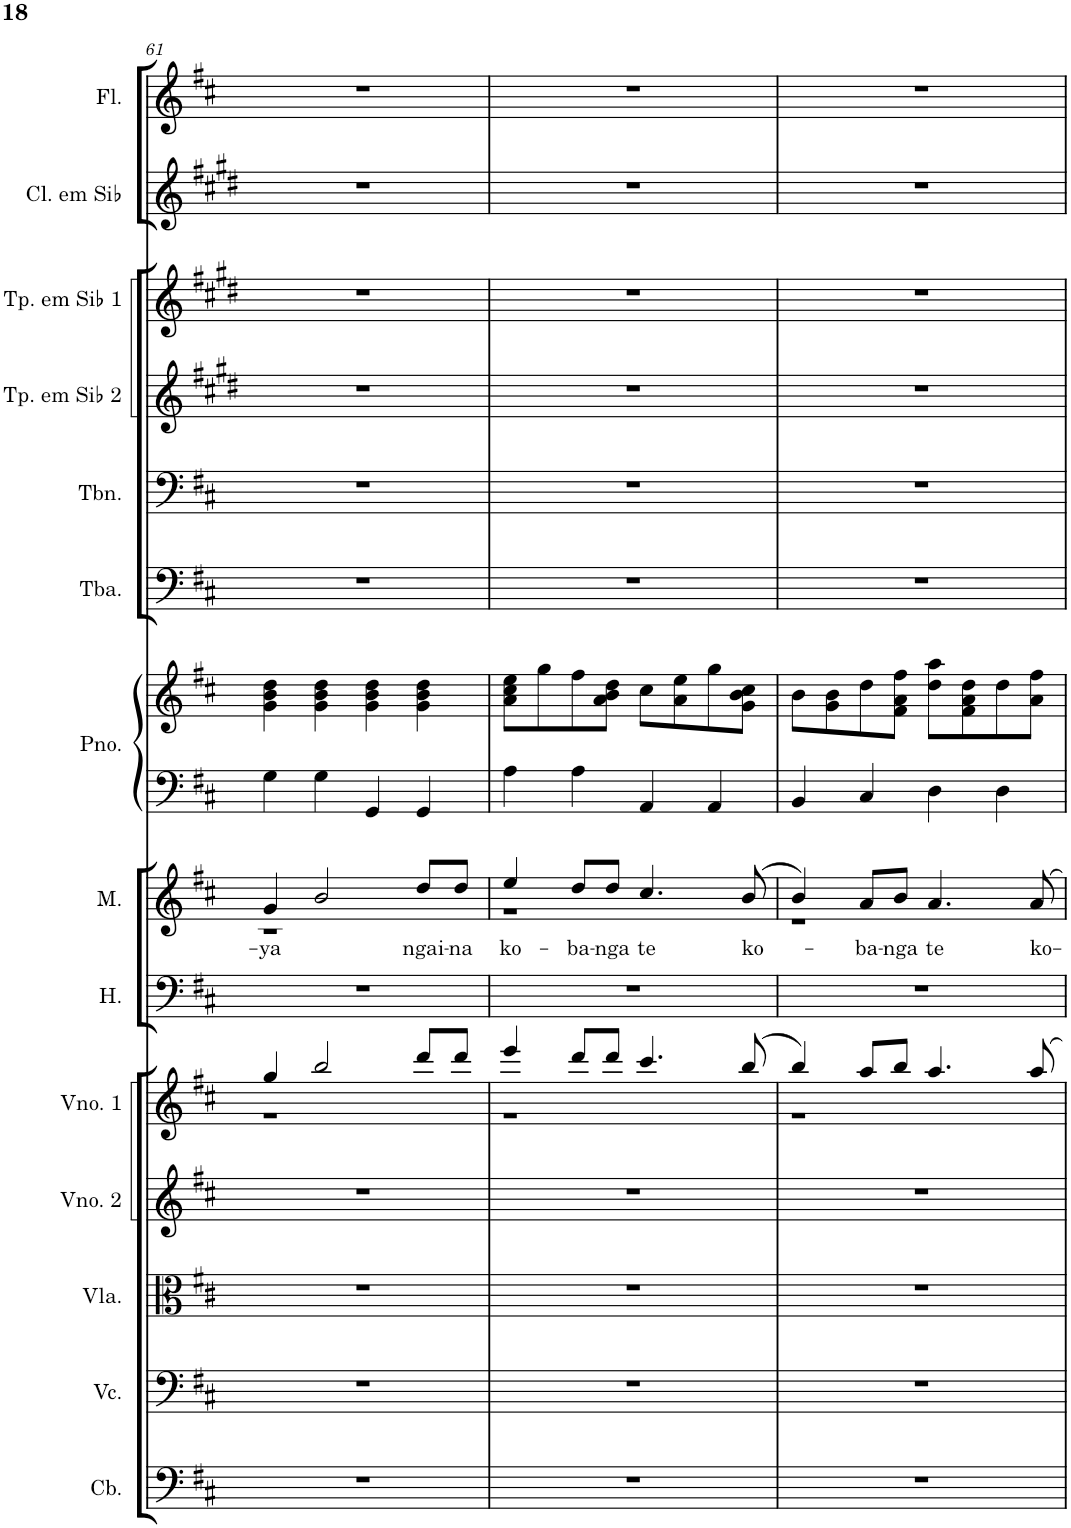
**kern	**kern	**kern	**kern	**kern	**kern	**kern	**text	**kern	**kern	**kern	**kern	**kern	**kern	**kern	**kern
*part14	*part13	*part12	*part11	*part10	*part9	*part8	*part8	*part7	*part7	*part6	*part5	*part4	*part3	*part2	*part1
*staff15	*staff14	*staff13	*staff12	*staff11	*staff10	*staff9	*staff9	*staff8	*staff7	*staff6	*staff5	*staff4	*staff3	*staff2	*staff1
*I"Contrabaixo	*I"Violoncelo	*I"Viola	*I"Violino 2	*I"Violino 1	*I"Homens	*I"Senhoras	*	*I"Piano	*	*I"Tuba	*I"Trombone	*I"Trompete em Sib 2	*I"Trompete em Sib 1	*I"Clarinete em Sib	*I"Flauta Transversal
*I'Cb.	*I'Vc.	*I'Vla.	*I'Vno. 2	*I'Vno. 1	*I'H.	*	*	*I'Pno.	*	*I'Tba.	*I'Tbn.	*I'Tp. em Sib 2	*I'Tp. em Sib 1	*I'Cl. em Sib	*I'Fl.
!!LO:PB:g=z
*clefF4	*clefF4	*clefC3	*clefG2	*clefG2	*clefF4	*clefG2	*	*clefF4	*clefG2	*clefF4	*clefF4	*clefG2	*clefG2	*clefG2	*clefG2
*Trd7c12	*	*	*	*	*	*	*	*	*	*	*	*Trd1c2	*Trd1c2	*Trd1c2	*
*k[f#c#]	*k[f#c#]	*k[f#c#]	*k[f#c#]	*k[f#c#]	*k[f#c#]	*k[f#c#]	*	*k[f#c#]	*k[f#c#]	*k[f#c#]	*k[f#c#]	*k[f#c#g#d#]	*k[f#c#g#d#]	*k[f#c#g#d#]	*k[f#c#]
*M4/4	*M4/4	*M4/4	*M4/4	*M4/4	*M4/4	*M4/4	*	*M4/4	*M4/4	*M4/4	*M4/4	*M4/4	*M4/4	*M4/4	*M4/4
=61	=61	=61	=61	=61	=61	=61	=61	=61	=61	=61	=61	=61	=61	=61	=61
*	*	*	*	*^	*	*	*	*	*	*	*	*	*	*	*
!	!	!	!	!	!	!	!	!LO:LY:b	!	!	!	!	!	!	!	!
*	*	*	*	*	*	*	*^	*	*	*	*	*	*	*	*	*
1r	1r	1r	1r	4gg/	1r	1r	4g/	1r	-ya	4G\	4g\ 4b\ 4dd\	1r	1r	1r	1r	1r	1r
.	.	.	.	2bb/	.	.	2b/	.	.	4G\	4g\ 4b\ 4dd\	.	.	.	.	.	.
.	.	.	.	.	.	.	.	.	.	4GG/	4g\ 4b\ 4dd\	.	.	.	.	.	.
!	!	!	!	!	!	!	!	!	!LO:LY:b	!	!	!	!	!	!	!	!
.	.	.	.	8ddd/L	.	.	8dd/L	.	ngai-	4GG/	4g\ 4b\ 4dd\	.	.	.	.	.	.
!	!	!	!	!	!	!	!	!	!LO:LY:b	!	!	!	!	!	!	!	!
.	.	.	.	8ddd/J	.	.	8dd/J	.	-na	.	.	.	.	.	.	.	.
=62	=62	=62	=62	=62	=62	=62	=62	=62	=62	=62	=62	=62	=62	=62	=62	=62	=62
!	!	!	!	!	!	!	!	!	!LO:LY:b	!	!	!	!	!	!	!	!
1r	1r	1r	1r	4eee/	1r	1r	4ee/	1r	ko-	4A\	8a\ 8cc#\ 8ee\L	1r	1r	1r	1r	1r	1r
.	.	.	.	.	.	.	.	.	.	.	8gg\	.	.	.	.	.	.
!	!	!	!	!	!	!	!	!	!LO:LY:b	!	!	!	!	!	!	!	!
.	.	.	.	8ddd/L	.	.	8dd/L	.	-ba-	4A\	8ff#\	.	.	.	.	.	.
!	!	!	!	!	!	!	!	!	!LO:LY:b	!	!	!	!	!	!	!	!
.	.	.	.	8ddd/J	.	.	8dd/J	.	-nga	.	8a\ 8b\ 8dd\J	.	.	.	.	.	.
!	!	!	!	!	!	!	!	!	!LO:LY:b	!	!	!	!	!	!	!	!
.	.	.	.	4.ccc#/	.	.	4.cc#/	.	te	4AA/	8cc#\L	.	.	.	.	.	.
.	.	.	.	.	.	.	.	.	.	.	8a\ 8ee\	.	.	.	.	.	.
.	.	.	.	.	.	.	.	.	.	4AA/	8gg\	.	.	.	.	.	.
!	!	!	!	!	!	!	!	!	!LO:LY:b	!	!	!	!	!	!	!	!
.	.	.	.	(8bb/	.	.	(8b/	.	ko-	.	8g\ 8b\ 8cc#\J	.	.	.	.	.	.
=63	=63	=63	=63	=63	=63	=63	=63	=63	=63	=63	=63	=63	=63	=63	=63	=63	=63
1r	1r	1r	1r	4bb/)	1r	1r	4b/)	1r	.	4BB/	8b\L	1r	1r	1r	1r	1r	1r
.	.	.	.	.	.	.	.	.	.	.	8g\ 8b\	.	.	.	.	.	.
!	!	!	!	!	!	!	!	!	!LO:LY:b	!	!	!	!	!	!	!	!
.	.	.	.	8aa/L	.	.	8a/L	.	-ba-	4C#/	8dd\	.	.	.	.	.	.
!	!	!	!	!	!	!	!	!	!LO:LY:b	!	!	!	!	!	!	!	!
.	.	.	.	8bb/J	.	.	8b/J	.	-nga	.	8f#\ 8a\ 8ff#\J	.	.	.	.	.	.
!	!	!	!	!	!	!	!	!	!LO:LY:b	!	!	!	!	!	!	!	!
.	.	.	.	4.aa/	.	.	4.a/	.	te	4D\	8dd\ 8aa\L	.	.	.	.	.	.
.	.	.	.	.	.	.	.	.	.	.	8f#\ 8a\ 8dd\	.	.	.	.	.	.
.	.	.	.	.	.	.	.	.	.	4D\	8dd\	.	.	.	.	.	.
!	!	!	!	!	!	!	!	!	!LO:LY:b	!	!	!	!	!	!	!	!
.	.	.	.	8aa/	.	.	8a/	.	ko-	.	8a\ 8ff#\J	.	.	.	.	.	.
*	*	*	*	*v	*v	*	*v	*v	*	*	*	*	*	*	*	*	*
=	=	=	=	=	=	=	=	=	=	=	=	=	=	=	=
*-	*-	*-	*-	*-	*-	*-	*-	*-	*-	*-	*-	*-	*-	*-	*-
